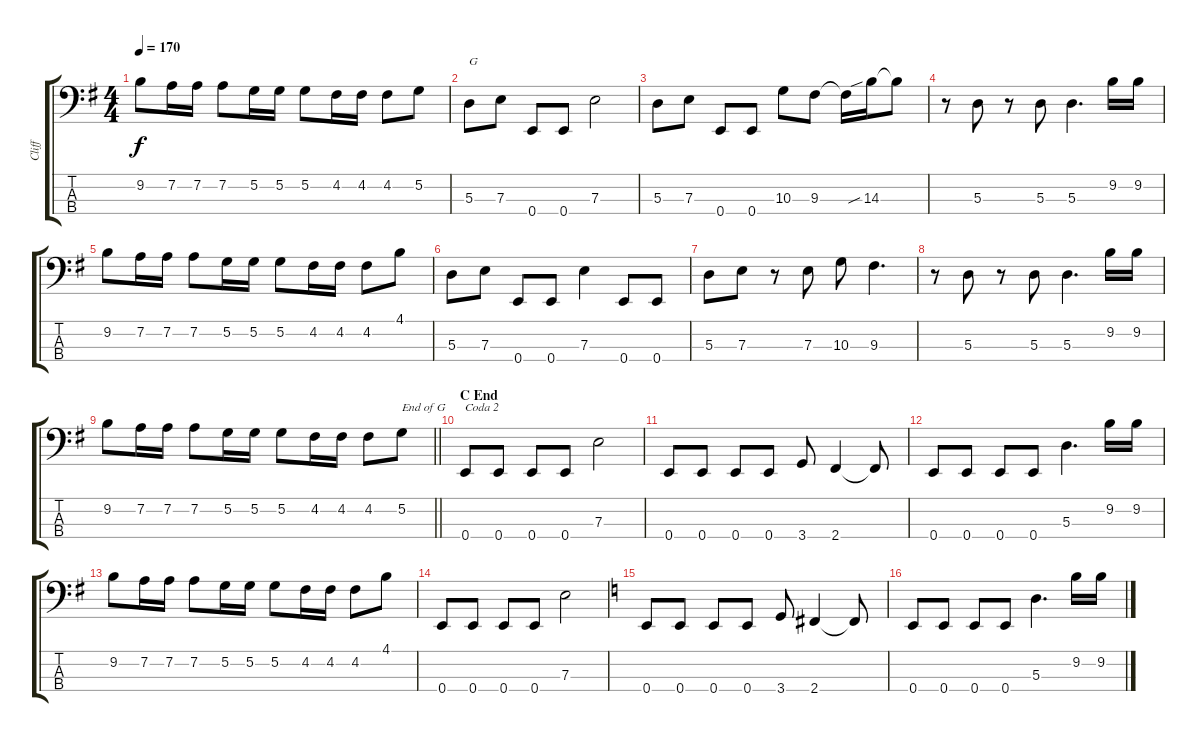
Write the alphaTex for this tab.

\track ("Cliff" "Cliff") {instrument electricbassfinger}
\staff {score tabs}
\tuning (G2 D2 A1 E1) {hide}
\ts (4 4)
\tempo 170
\clef f4
\ks eminor
9.2.8{dy f} 7.2.16 7.2.16 7.2.8 5.2.16 5.2.16 5.2.8 4.2.16 4.2.16 4.2.8 5.2.8 |
5.3.8{txt "G"} 7.3.8 0.4.8 0.4.8 7.3.2 |
5.3.8 7.3.8 0.4.8 0.4.8 10.3.8 9.3.8 9.3{t}.16 14.3{sib}.16 14.3{t}.8 |
r.8 5.3.8 r.8 5.3.8 5.3.4{d} 9.2.16 9.2.16 |
9.2.8 7.2.16 7.2.16 7.2.8 5.2.16 5.2.16 5.2.8 4.2.16 4.2.16 4.2.8 4.1.8 |
5.3.8 7.3.8 0.4.8 0.4.8 7.3.4 0.4.8 0.4.8 |
5.3.8 7.3.8 r.8 7.3.8 10.3.8 9.3.4{d} |
r.8 5.3.8 r.8 5.3.8 5.3.4{d} 9.2.16 9.2.16 |
\barLineRight lightlight
9.2.8 7.2.16 7.2.16 7.2.8 5.2.16 5.2.16 5.2.8 4.2.16 4.2.16 4.2.8 5.2.8{txt "End of G"} |
\section ("" "C End")
0.4.8{txt "Coda 2"} 0.4.8 0.4.8 0.4.8 7.3.2 |
0.4.8 0.4.8 0.4.8 0.4.8 3.4.8 2.4.4 2.4{t}.8 |
0.4.8 0.4.8 0.4.8 0.4.8 5.3.4{d} 9.2.16 9.2.16 |
9.2.8 7.2.16 7.2.16 7.2.8 5.2.16 5.2.16 5.2.8 4.2.16 4.2.16 4.2.8 4.1.8 |
0.4.8 0.4.8 0.4.8 0.4.8 7.3.2 |
\ks c
0.4.8 0.4.8 0.4.8 0.4.8 3.4.8 2.4.4 2.4{t}.8 |
0.4.8 0.4.8 0.4.8 0.4.8 5.3.4{d} 9.2.16 9.2.16
